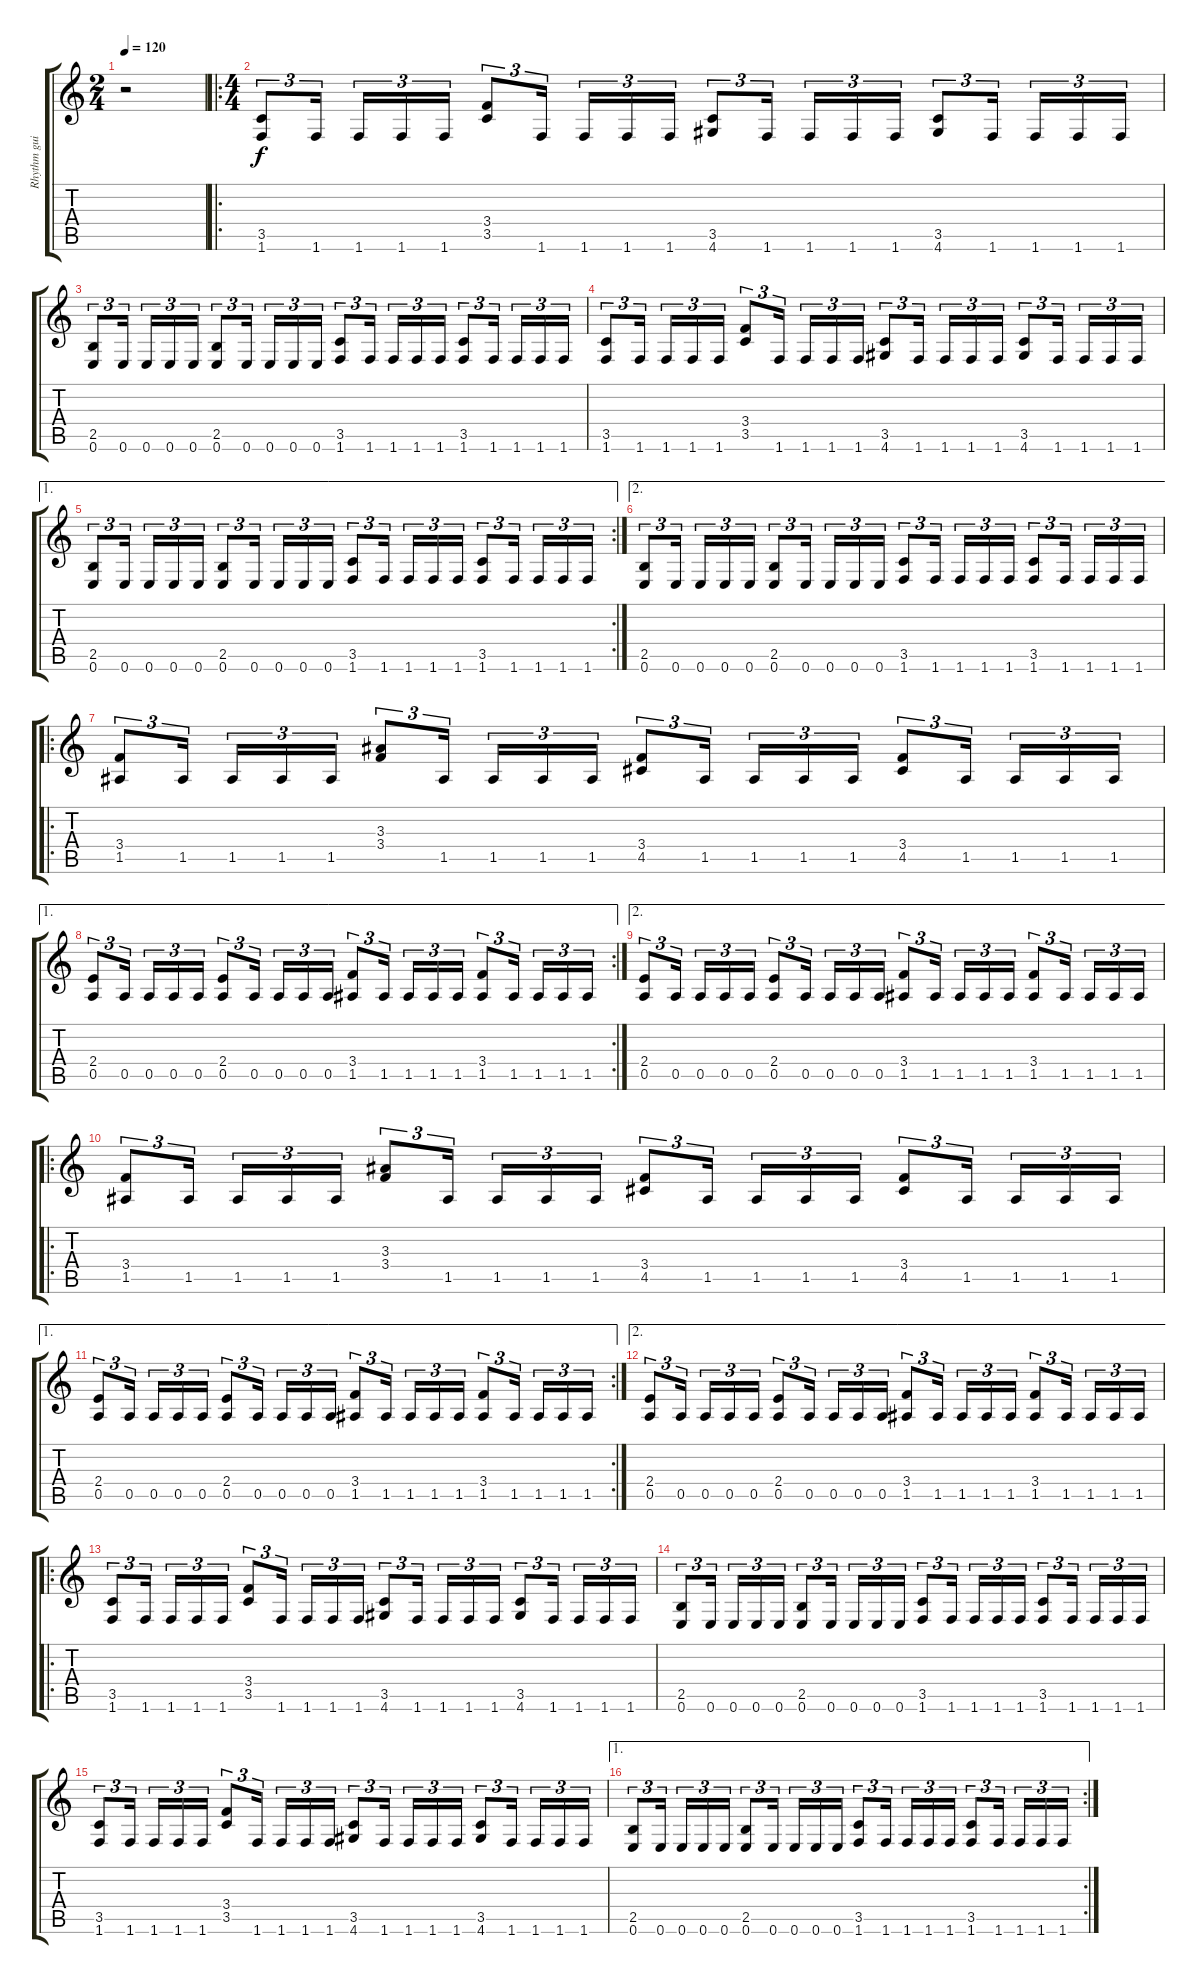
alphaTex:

\track ("Rhythm guitar" "Rhythm gui") {instrument distortionguitar}
\staff {score tabs}
\tuning (E4 B3 G3 D3 A2 E2) {hide}
\ts (2 4)
\tempo 120
\clef g2
\ks c
r.2{dy f instrument distortionguitar} |
\ro
\ts (4 4)
(3.5 1.6).8{tu (3 2)} 1.6.16{tu (3 2)} 1.6.16{tu (3 2)} 1.6.16{tu (3 2)} 1.6.16{tu (3 2)} (3.4 3.5).8{tu (3 2)} 1.6.16{tu (3 2)} 1.6.16{tu (3 2)} 1.6.16{tu (3 2)} 1.6.16{tu (3 2)} (3.5 4.6).8{tu (3 2)} 1.6.16{tu (3 2)} 1.6.16{tu (3 2)} 1.6.16{tu (3 2)} 1.6.16{tu (3 2)} (3.5 4.6).8{tu (3 2)} 1.6.16{tu (3 2)} 1.6.16{tu (3 2)} 1.6.16{tu (3 2)} 1.6.16{tu (3 2)} |
(2.5 0.6).8{tu (3 2)} 0.6.16{tu (3 2)} 0.6.16{tu (3 2)} 0.6.16{tu (3 2)} 0.6.16{tu (3 2)} (2.5 0.6).8{tu (3 2)} 0.6.16{tu (3 2)} 0.6.16{tu (3 2)} 0.6.16{tu (3 2)} 0.6.16{tu (3 2)} (3.5 1.6).8{tu (3 2)} 1.6.16{tu (3 2)} 1.6.16{tu (3 2)} 1.6.16{tu (3 2)} 1.6.16{tu (3 2)} (3.5 1.6).8{tu (3 2)} 1.6.16{tu (3 2)} 1.6.16{tu (3 2)} 1.6.16{tu (3 2)} 1.6.16{tu (3 2)} |
(3.5 1.6).8{tu (3 2)} 1.6.16{tu (3 2)} 1.6.16{tu (3 2)} 1.6.16{tu (3 2)} 1.6.16{tu (3 2)} (3.4 3.5).8{tu (3 2)} 1.6.16{tu (3 2)} 1.6.16{tu (3 2)} 1.6.16{tu (3 2)} 1.6.16{tu (3 2)} (3.5 4.6).8{tu (3 2)} 1.6.16{tu (3 2)} 1.6.16{tu (3 2)} 1.6.16{tu (3 2)} 1.6.16{tu (3 2)} (3.5 4.6).8{tu (3 2)} 1.6.16{tu (3 2)} 1.6.16{tu (3 2)} 1.6.16{tu (3 2)} 1.6.16{tu (3 2)} |
\ae 1
\rc 2
(2.5 0.6).8{tu (3 2)} 0.6.16{tu (3 2)} 0.6.16{tu (3 2)} 0.6.16{tu (3 2)} 0.6.16{tu (3 2)} (2.5 0.6).8{tu (3 2)} 0.6.16{tu (3 2)} 0.6.16{tu (3 2)} 0.6.16{tu (3 2)} 0.6.16{tu (3 2)} (3.5 1.6).8{tu (3 2)} 1.6.16{tu (3 2)} 1.6.16{tu (3 2)} 1.6.16{tu (3 2)} 1.6.16{tu (3 2)} (3.5 1.6).8{tu (3 2)} 1.6.16{tu (3 2)} 1.6.16{tu (3 2)} 1.6.16{tu (3 2)} 1.6.16{tu (3 2)} |
\ae 2
(2.5 0.6).8{tu (3 2)} 0.6.16{tu (3 2)} 0.6.16{tu (3 2)} 0.6.16{tu (3 2)} 0.6.16{tu (3 2)} (2.5 0.6).8{tu (3 2)} 0.6.16{tu (3 2)} 0.6.16{tu (3 2)} 0.6.16{tu (3 2)} 0.6.16{tu (3 2)} (3.5 1.6).8{tu (3 2)} 1.6.16{tu (3 2)} 1.6.16{tu (3 2)} 1.6.16{tu (3 2)} 1.6.16{tu (3 2)} (3.5 1.6).8{tu (3 2)} 1.6.16{tu (3 2)} 1.6.16{tu (3 2)} 1.6.16{tu (3 2)} 1.6.16{tu (3 2)} |
\ro
(3.4 1.5).8{tu (3 2)} 1.5.16{tu (3 2)} 1.5.16{tu (3 2)} 1.5.16{tu (3 2)} 1.5.16{tu (3 2)} (3.3 3.4).8{tu (3 2)} 1.5.16{tu (3 2)} 1.5.16{tu (3 2)} 1.5.16{tu (3 2)} 1.5.16{tu (3 2)} (3.4 4.5).8{tu (3 2)} 1.5.16{tu (3 2)} 1.5.16{tu (3 2)} 1.5.16{tu (3 2)} 1.5.16{tu (3 2)} (3.4 4.5).8{tu (3 2)} 1.5.16{tu (3 2)} 1.5.16{tu (3 2)} 1.5.16{tu (3 2)} 1.5.16{tu (3 2)} |
\ae 1
\rc 2
(2.4 0.5).8{tu (3 2)} 0.5.16{tu (3 2)} 0.5.16{tu (3 2)} 0.5.16{tu (3 2)} 0.5.16{tu (3 2)} (2.4 0.5).8{tu (3 2)} 0.5.16{tu (3 2)} 0.5.16{tu (3 2)} 0.5.16{tu (3 2)} 0.5.16{tu (3 2)} (3.4 1.5).8{tu (3 2)} 1.5.16{tu (3 2)} 1.5.16{tu (3 2)} 1.5.16{tu (3 2)} 1.5.16{tu (3 2)} (3.4 1.5).8{tu (3 2)} 1.5.16{tu (3 2)} 1.5.16{tu (3 2)} 1.5.16{tu (3 2)} 1.5.16{tu (3 2)} |
\ae 2
(2.4 0.5).8{tu (3 2)} 0.5.16{tu (3 2)} 0.5.16{tu (3 2)} 0.5.16{tu (3 2)} 0.5.16{tu (3 2)} (2.4 0.5).8{tu (3 2)} 0.5.16{tu (3 2)} 0.5.16{tu (3 2)} 0.5.16{tu (3 2)} 0.5.16{tu (3 2)} (3.4 1.5).8{tu (3 2)} 1.5.16{tu (3 2)} 1.5.16{tu (3 2)} 1.5.16{tu (3 2)} 1.5.16{tu (3 2)} (3.4 1.5).8{tu (3 2)} 1.5.16{tu (3 2)} 1.5.16{tu (3 2)} 1.5.16{tu (3 2)} 1.5.16{tu (3 2)} |
\ro
(3.4 1.5).8{tu (3 2)} 1.5.16{tu (3 2)} 1.5.16{tu (3 2)} 1.5.16{tu (3 2)} 1.5.16{tu (3 2)} (3.3 3.4).8{tu (3 2)} 1.5.16{tu (3 2)} 1.5.16{tu (3 2)} 1.5.16{tu (3 2)} 1.5.16{tu (3 2)} (3.4 4.5).8{tu (3 2)} 1.5.16{tu (3 2)} 1.5.16{tu (3 2)} 1.5.16{tu (3 2)} 1.5.16{tu (3 2)} (3.4 4.5).8{tu (3 2)} 1.5.16{tu (3 2)} 1.5.16{tu (3 2)} 1.5.16{tu (3 2)} 1.5.16{tu (3 2)} |
\ae 1
\rc 2
(2.4 0.5).8{tu (3 2)} 0.5.16{tu (3 2)} 0.5.16{tu (3 2)} 0.5.16{tu (3 2)} 0.5.16{tu (3 2)} (2.4 0.5).8{tu (3 2)} 0.5.16{tu (3 2)} 0.5.16{tu (3 2)} 0.5.16{tu (3 2)} 0.5.16{tu (3 2)} (3.4 1.5).8{tu (3 2)} 1.5.16{tu (3 2)} 1.5.16{tu (3 2)} 1.5.16{tu (3 2)} 1.5.16{tu (3 2)} (3.4 1.5).8{tu (3 2)} 1.5.16{tu (3 2)} 1.5.16{tu (3 2)} 1.5.16{tu (3 2)} 1.5.16{tu (3 2)} |
\ae 2
(2.4 0.5).8{tu (3 2)} 0.5.16{tu (3 2)} 0.5.16{tu (3 2)} 0.5.16{tu (3 2)} 0.5.16{tu (3 2)} (2.4 0.5).8{tu (3 2)} 0.5.16{tu (3 2)} 0.5.16{tu (3 2)} 0.5.16{tu (3 2)} 0.5.16{tu (3 2)} (3.4 1.5).8{tu (3 2)} 1.5.16{tu (3 2)} 1.5.16{tu (3 2)} 1.5.16{tu (3 2)} 1.5.16{tu (3 2)} (3.4 1.5).8{tu (3 2)} 1.5.16{tu (3 2)} 1.5.16{tu (3 2)} 1.5.16{tu (3 2)} 1.5.16{tu (3 2)} |
\ro
(3.5 1.6).8{tu (3 2)} 1.6.16{tu (3 2)} 1.6.16{tu (3 2)} 1.6.16{tu (3 2)} 1.6.16{tu (3 2)} (3.4 3.5).8{tu (3 2)} 1.6.16{tu (3 2)} 1.6.16{tu (3 2)} 1.6.16{tu (3 2)} 1.6.16{tu (3 2)} (3.5 4.6).8{tu (3 2)} 1.6.16{tu (3 2)} 1.6.16{tu (3 2)} 1.6.16{tu (3 2)} 1.6.16{tu (3 2)} (3.5 4.6).8{tu (3 2)} 1.6.16{tu (3 2)} 1.6.16{tu (3 2)} 1.6.16{tu (3 2)} 1.6.16{tu (3 2)} |
(2.5 0.6).8{tu (3 2)} 0.6.16{tu (3 2)} 0.6.16{tu (3 2)} 0.6.16{tu (3 2)} 0.6.16{tu (3 2)} (2.5 0.6).8{tu (3 2)} 0.6.16{tu (3 2)} 0.6.16{tu (3 2)} 0.6.16{tu (3 2)} 0.6.16{tu (3 2)} (3.5 1.6).8{tu (3 2)} 1.6.16{tu (3 2)} 1.6.16{tu (3 2)} 1.6.16{tu (3 2)} 1.6.16{tu (3 2)} (3.5 1.6).8{tu (3 2)} 1.6.16{tu (3 2)} 1.6.16{tu (3 2)} 1.6.16{tu (3 2)} 1.6.16{tu (3 2)} |
(3.5 1.6).8{tu (3 2)} 1.6.16{tu (3 2)} 1.6.16{tu (3 2)} 1.6.16{tu (3 2)} 1.6.16{tu (3 2)} (3.4 3.5).8{tu (3 2)} 1.6.16{tu (3 2)} 1.6.16{tu (3 2)} 1.6.16{tu (3 2)} 1.6.16{tu (3 2)} (3.5 4.6).8{tu (3 2)} 1.6.16{tu (3 2)} 1.6.16{tu (3 2)} 1.6.16{tu (3 2)} 1.6.16{tu (3 2)} (3.5 4.6).8{tu (3 2)} 1.6.16{tu (3 2)} 1.6.16{tu (3 2)} 1.6.16{tu (3 2)} 1.6.16{tu (3 2)} |
\ae 1
\rc 2
(2.5 0.6).8{tu (3 2)} 0.6.16{tu (3 2)} 0.6.16{tu (3 2)} 0.6.16{tu (3 2)} 0.6.16{tu (3 2)} (2.5 0.6).8{tu (3 2)} 0.6.16{tu (3 2)} 0.6.16{tu (3 2)} 0.6.16{tu (3 2)} 0.6.16{tu (3 2)} (3.5 1.6).8{tu (3 2)} 1.6.16{tu (3 2)} 1.6.16{tu (3 2)} 1.6.16{tu (3 2)} 1.6.16{tu (3 2)} (3.5 1.6).8{tu (3 2)} 1.6.16{tu (3 2)} 1.6.16{tu (3 2)} 1.6.16{tu (3 2)} 1.6.16{tu (3 2)}
